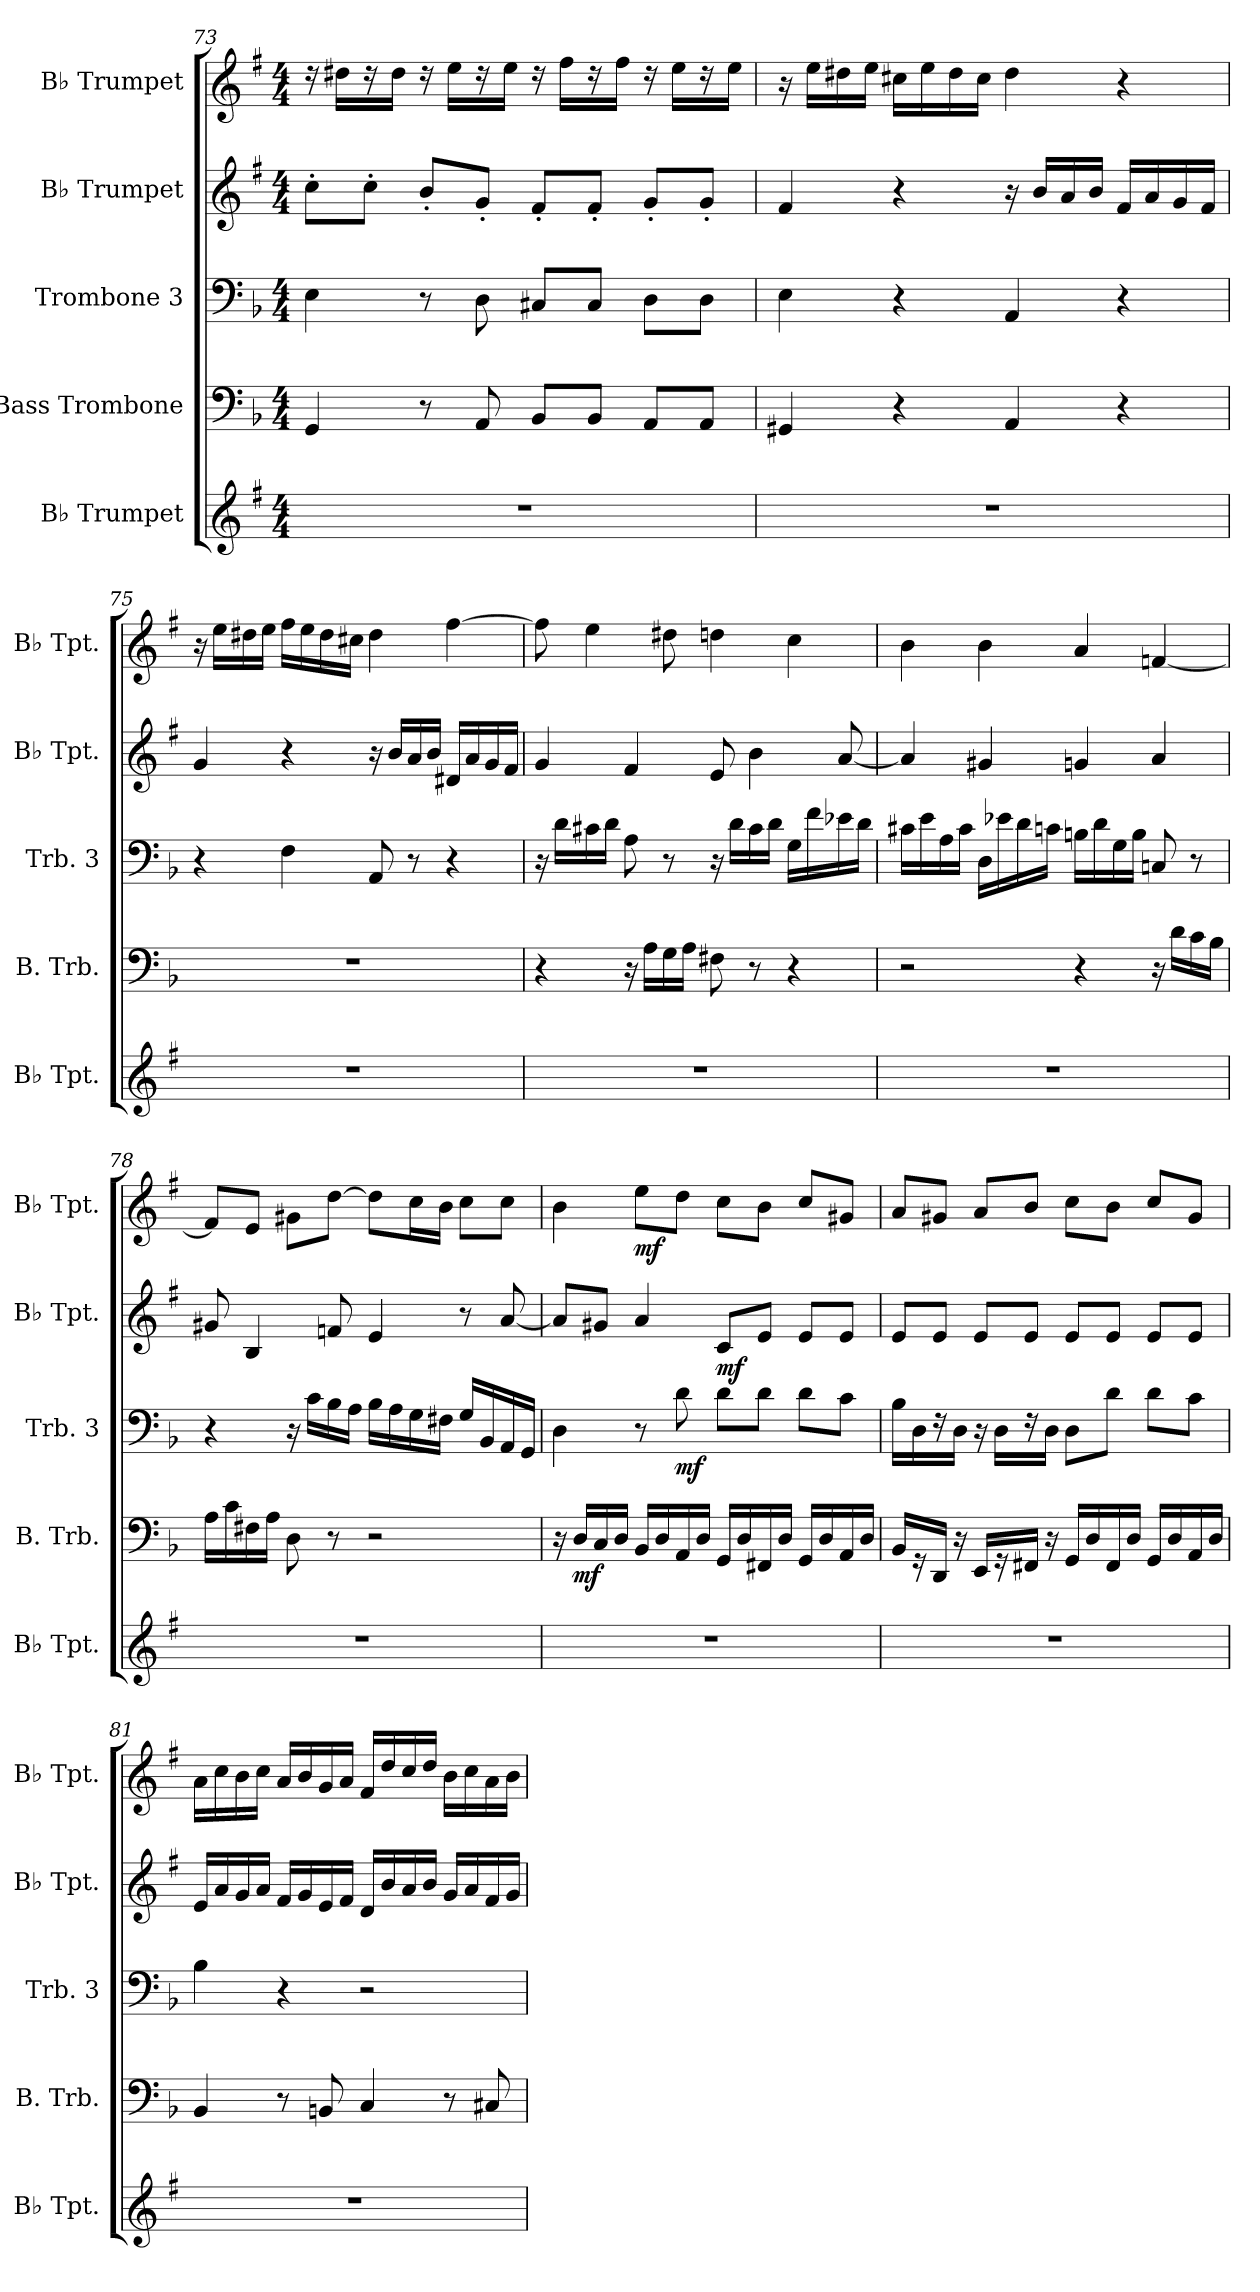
**kern	**kern	**dynam	**kern	**dynam	**kern	**dynam	**kern	**dynam
*part5	*part4	*part4	*part3	*part3	*part2	*part2	*part1	*part1
*staff5	*staff4	*staff4	*staff3	*staff3	*staff2	*staff2	*staff1	*staff1
*I"B♭ Trumpet	*I"Bass Trombone	*	*I"Trombone 3	*	*I"B♭ Trumpet	*	*I"B♭ Trumpet	*
*I'B♭ Tpt.	*I'B. Trb.	*	*I'Trb. 3	*	*I'B♭ Tpt.	*	*I'B♭ Tpt.	*
*clefG2	*clefF4	*	*clefF4	*	*clefG2	*	*clefG2	*
*ITrd1c2	*	*	*	*	*ITrd1c2	*	*ITrd1c2	*
*k[b-]	*k[b-]	*	*k[b-]	*	*k[b-]	*	*k[b-]	*
*M4/4	*M4/4	*	*M4/4	*	*M4/4	*	*M4/4	*
=73	=73	=73	=73	=73	=73	=73	=73	=73
1r	4GG/	.	4E\	.	8b-'\L	.	16rdd	.
.	.	.	.	.	.	.	16cc#X\LL	.
.	.	.	.	.	8b-'\J	.	16rdd	.
.	.	.	.	.	.	.	16cc#\JJ	.
.	8r	.	8r	.	8a'/L	.	16rdd	.
.	.	.	.	.	.	.	16dd\LL	.
.	8AA/	.	8D\	.	8f'/J	.	16rdd	.
.	.	.	.	.	.	.	16dd\JJ	.
.	8BB-/L	.	8C#X/L	.	8e'/L	.	16rdd	.
.	.	.	.	.	.	.	16ee\LL	.
.	8BB-/J	.	8C#/J	.	8e'/J	.	16rdd	.
.	.	.	.	.	.	.	16ee\JJ	.
.	8AA/L	.	8D\L	.	8f'/L	.	16rdd	.
.	.	.	.	.	.	.	16dd\LL	.
.	8AA/J	.	8D\J	.	8f'/J	.	16rdd	.
.	.	.	.	.	.	.	16dd\JJ	.
!!LO:PB:g=z
=74	=74	=74	=74	=74	=74	=74	=74	=74
1r	4GG#X/	.	4E\	.	4e/	.	16r	.
.	.	.	.	.	.	.	16dd\LL	.
.	.	.	.	.	.	.	16cc#X\	.
.	.	.	.	.	.	.	16dd\JJ	.
.	4r	.	4r	.	4r	.	16bn\LL	.
.	.	.	.	.	.	.	16dd\	.
.	.	.	.	.	.	.	16cc#\	.
.	.	.	.	.	.	.	16b\JJ	.
.	4AA/	.	4AA/	.	16r	.	4cc#\	.
.	.	.	.	.	16a/LL	.	.	.
.	.	.	.	.	16g/	.	.	.
.	.	.	.	.	16a/JJ	.	.	.
.	4r	.	4r	.	16e/LL	.	4r	.
.	.	.	.	.	16g/	.	.	.
.	.	.	.	.	16f/	.	.	.
.	.	.	.	.	16e/JJ	.	.	.
=75	=75	=75	=75	=75	=75	=75	=75	=75
1r	1r	.	4r	.	4f/	.	16r	.
.	.	.	.	.	.	.	16dd\LL	.
.	.	.	.	.	.	.	16cc#X\	.
.	.	.	.	.	.	.	16dd\JJ	.
.	.	.	4F\	.	4r	.	16ee\LL	.
.	.	.	.	.	.	.	16dd\	.
.	.	.	.	.	.	.	16cc#\	.
.	.	.	.	.	.	.	16bn\JJ	.
.	.	.	8AA/	.	16r	.	4cc#\	.
.	.	.	.	.	16a/LL	.	.	.
.	.	.	8r	.	16g/	.	.	.
.	.	.	.	.	16a/JJ	.	.	.
.	.	.	4r	.	16c#X/LL	.	[4ee\	.
.	.	.	.	.	16g/	.	.	.
.	.	.	.	.	16f/	.	.	.
.	.	.	.	.	16e/JJ	.	.	.
!!LO:LB:g=z
=76	=76	=76	=76	=76	=76	=76	=76	=76
1r	4r	.	16r	.	4f/	.	8ee\]	.
.	.	.	16d\LL	.	.	.	.	.
.	.	.	16c#X\	.	.	.	4dd\	.
.	.	.	16d\JJ	.	.	.	.	.
.	16r	.	8A\	.	4e/	.	.	.
.	16A\LL	.	.	.	.	.	.	.
.	16G\	.	8r	.	.	.	8cc#X\	.
.	16A\JJ	.	.	.	.	.	.	.
.	8F#X\	.	16r	.	8d/	.	4ccn\	.
.	.	.	16d\LL	.	.	.	.	.
.	8r	.	16c#\	.	4a\	.	.	.
.	.	.	16d\JJ	.	.	.	.	.
.	4r	.	16G\LL	.	.	.	4b-\	.
.	.	.	16f\	.	.	.	.	.
.	.	.	16e-X\	.	[8g/	.	.	.
.	.	.	16d\JJ	.	.	.	.	.
=77	=77	=77	=77	=77	=77	=77	=77	=77
1r	2r	.	16c#X\LL	.	4g/]	.	4a\	.
.	.	.	16e\	.	.	.	.	.
.	.	.	16A\	.	.	.	.	.
.	.	.	16c#\JJ	.	.	.	.	.
.	.	.	16D\LL	.	4f#X/	.	4a\	.
.	.	.	16e-X\	.	.	.	.	.
.	.	.	16d\	.	.	.	.	.
.	.	.	16cn\JJ	.	.	.	.	.
.	4r	.	16Bn\LL	.	4fn/	.	4g/	.
.	.	.	16d\	.	.	.	.	.
.	.	.	16G\	.	.	.	.	.
.	.	.	16B\JJ	.	.	.	.	.
.	16r	.	8Cn/	.	4g/	.	[4e-X/	.
.	16d\LL	.	.	.	.	.	.	.
.	16c\	.	8r	.	.	.	.	.
.	16B-\JJ	.	.	.	.	.	.	.
!!LO:PB:g=z
=78	=78	=78	=78	=78	=78	=78	=78	=78
1r	16A\LL	.	4r	.	8f#X/	.	8e-/L]	.
.	16c\	.	.	.	.	.	.	.
.	16F#X\	.	.	.	4A/	.	8d/J	.
.	16A\JJ	.	.	.	.	.	.	.
.	8D\	.	16r	.	.	.	8f#X\L	.
.	.	.	16c\LL	.	.	.	.	.
.	8r	.	16B-\	.	8e-X/	.	[8cc\J	.
.	.	.	16A\JJ	.	.	.	.	.
.	2r	.	16B-\LL	.	4d/	.	8cc\L]	.
.	.	.	16A\	.	.	.	.	.
.	.	.	16G\	.	.	.	16b-\L	.
.	.	.	16F#X\JJ	.	.	.	16a\JJ	.
.	.	.	16G/LL	.	8r	.	8b-\L	.
.	.	.	16BB-/	.	.	.	.	.
.	.	.	16AA/	.	[8g/	.	8b-\J	.
.	.	.	16GG/JJ	.	.	.	.	.
=79	=79	=79	=79	=79	=79	=79	=79	=79
1r	16r	.	4D\	.	8g/L]	.	4a\	.
!	!	!LO:DY:b	!	!	!	!	!	!
.	16D/LL	mf	.	.	.	.	.	.
.	16C/	.	.	.	8f#X/J	.	.	.
.	16D/JJ	.	.	.	.	.	.	.
!	!	!	!	!	!	!	!	!LO:DY:b
.	16BB-/LL	.	8r	.	4g/	.	8dd\L	mf
.	16D/	.	.	.	.	.	.	.
!	!	!	!	!LO:DY:b	!	!	!	!
.	16AA/	.	8d\	mf	.	.	8cc\J	.
.	16D/JJ	.	.	.	.	.	.	.
!	!	!	!	!	!	!LO:DY:b	!	!
.	16GG/LL	.	8d\L	.	8B-/L	mf	8b-\L	.
.	16D/	.	.	.	.	.	.	.
.	16FF#X/	.	8d\J	.	8d/J	.	8a\J	.
.	16D/JJ	.	.	.	.	.	.	.
.	16GG/LL	.	8d\L	.	8d/L	.	8b-/L	.
.	16D/	.	.	.	.	.	.	.
.	16AA/	.	8c\J	.	8d/J	.	8f#X/J	.
.	16D/JJ	.	.	.	.	.	.	.
!!LO:LB:g=z
=80	=80	=80	=80	=80	=80	=80	=80	=80
1r	16BB-/LL	.	16B-\LL	.	8d/L	.	8g/L	.
.	16r	.	16D\	.	.	.	.	.
.	16DD/JJ	.	16r	.	8d/J	.	8f#X/J	.
.	16r	.	16D\JJ	.	.	.	.	.
.	16EE/LL	.	16r	.	8d/L	.	8g/L	.
.	16r	.	16D\LL	.	.	.	.	.
.	16FF#X/JJ	.	16r	.	8d/J	.	8a/J	.
.	16r	.	16D\JJ	.	.	.	.	.
.	16GG/LL	.	8D\L	.	8d/L	.	8b-\L	.
.	16D/	.	.	.	.	.	.	.
.	16FF#/	.	8d\J	.	8d/J	.	8a\J	.
.	16D/JJ	.	.	.	.	.	.	.
.	16GG/LL	.	8d\L	.	8d/L	.	8b-/L	.
.	16D/	.	.	.	.	.	.	.
.	16AA/	.	8c\J	.	8d/J	.	8f#/J	.
.	16D/JJ	.	.	.	.	.	.	.
=81	=81	=81	=81	=81	=81	=81	=81	=81
1r	4BB-/	.	4B-\	.	16d/LL	.	16g\LL	.
.	.	.	.	.	16g/	.	16b-\	.
.	.	.	.	.	16f/	.	16a\	.
.	.	.	.	.	16g/JJ	.	16b-\JJ	.
.	8r	.	4r	.	16e/LL	.	16g/LL	.
.	.	.	.	.	16f/	.	16a/	.
.	8BBn/	.	.	.	16d/	.	16f/	.
.	.	.	.	.	16e/JJ	.	16g/JJ	.
.	4C/	.	2r	.	16c/LL	.	16e/LL	.
.	.	.	.	.	16a/	.	16cc/	.
.	.	.	.	.	16g/	.	16b-/	.
.	.	.	.	.	16a/JJ	.	16cc/JJ	.
.	8r	.	.	.	16f/LL	.	16a\LL	.
.	.	.	.	.	16g/	.	16b-\	.
.	8C#X/	.	.	.	16e/	.	16g\	.
.	.	.	.	.	16f/JJ	.	16a\JJ	.
=	=	=	=	=	=	=	=	=
*-	*-	*-	*-	*-	*-	*-	*-	*-
